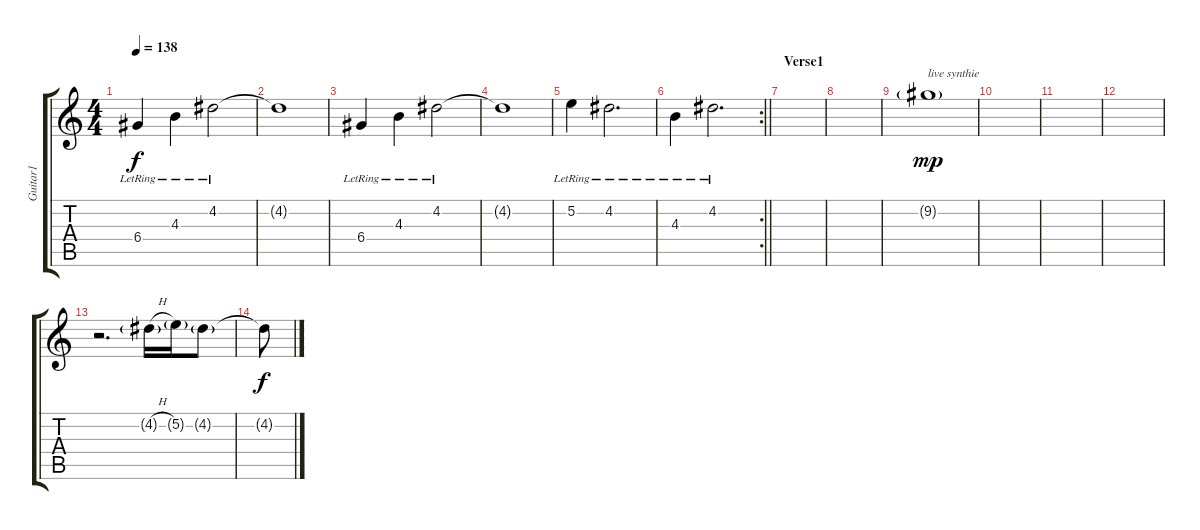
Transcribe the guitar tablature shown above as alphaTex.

\track ("Guitar1" "Guitar1") {instrument electricguitarclean}
\staff {score tabs}
\tuning (E4 B3 G3 D3 A2 E2) {hide}
\ts (4 4)
\tempo 138
\clef g2
\ks c
6.4{lr}.4{dy f} 4.3{lr}.4 4.2{lr}.2 |
4.2{t}.1 |
6.4{lr}.4 4.3{lr}.4 4.2{lr}.2 |
4.2{t}.1 |
5.2{lr}.4 4.2{lr}.2{d} |
\rc 2
\barLineRight lightlight
4.3{lr}.4 4.2{lr}.2{d} |
\section ("" "Verse1")
|
|
9.2{g}.1{txt "live synthie" dy mp} |
|
|
|
r.2{d} 4.2{h g}.16 5.2{g}.16 4.2{g}.8 |
4.2{t}.8{dy f}
